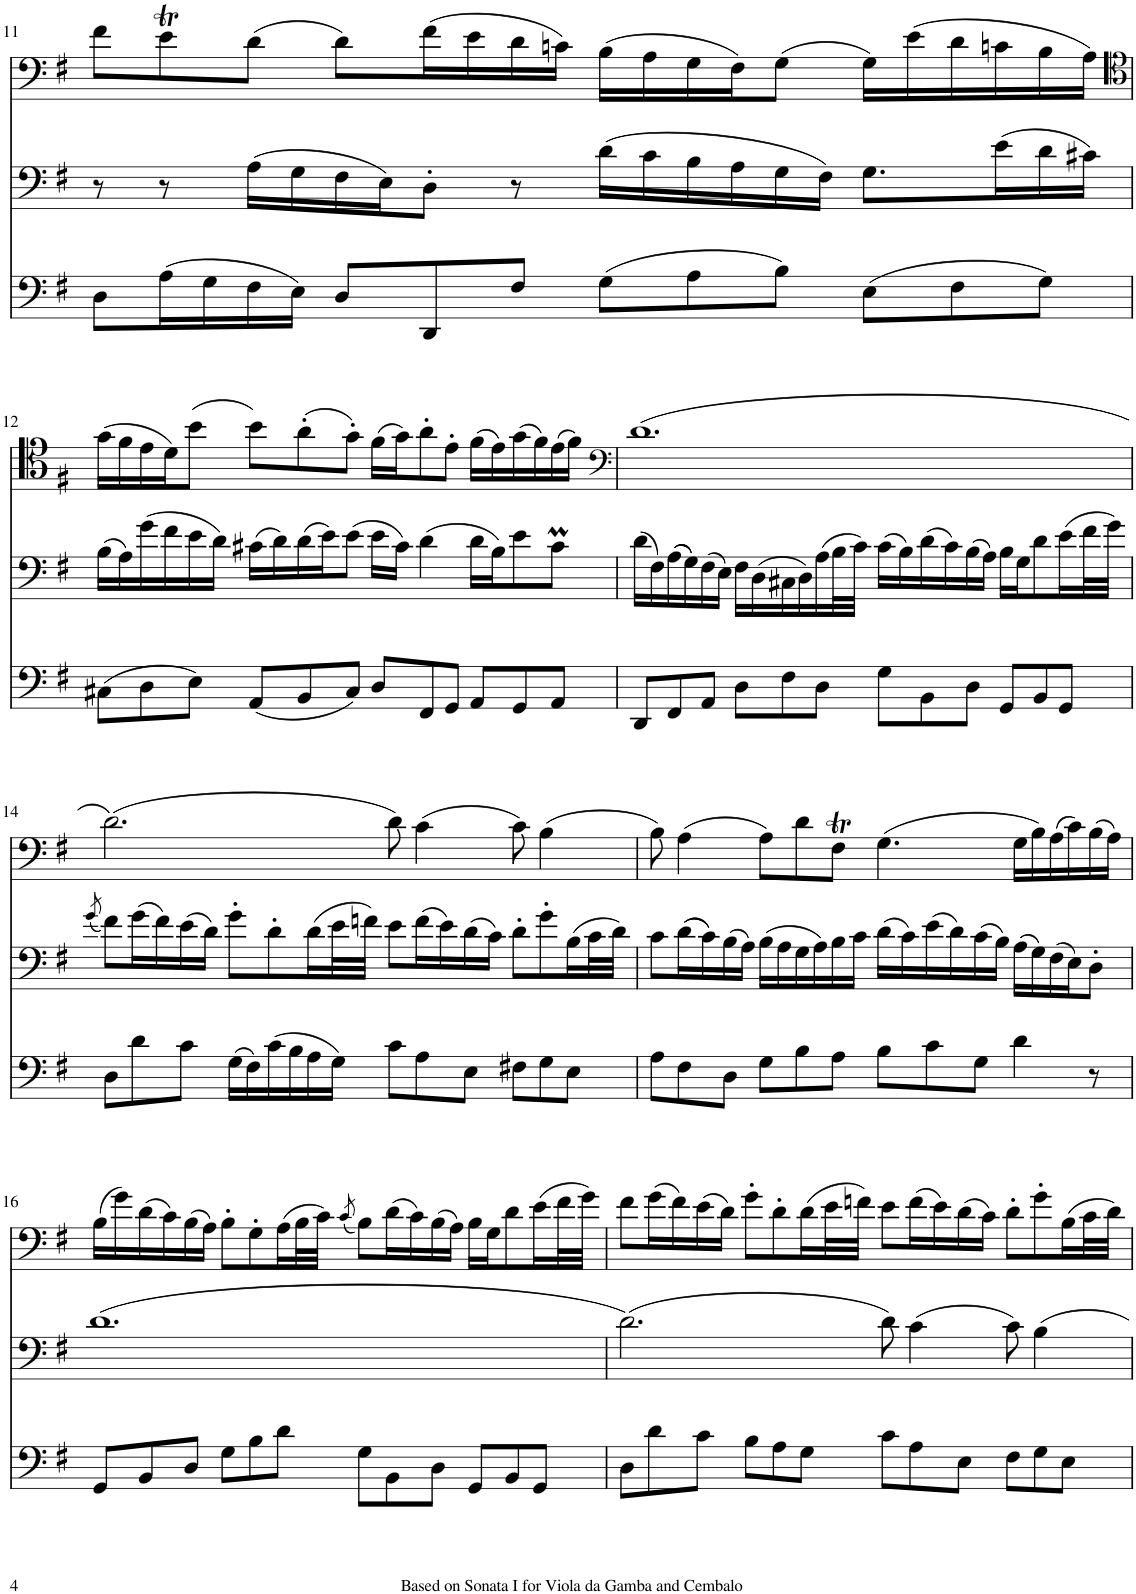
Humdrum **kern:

**kern	**kern	**kern
*part3	*part2	*part1
*staff3	*staff2	*staff1
*I"Cello 3	*I"Cello 2	*I"Cello 1
!!LO:PB:g=z
*clefF4	*clefF4	*clefF4
*k[f#]	*k[f#]	*k[f#]
*M12/8	*M12/8	*M12/8
=11	=11	=11
8D\L	8r	8f#\L
(16A\L	8r	8eT\
16G\	.	.
16F#\	(16A\LL	(8d\J
16E\JJ)	16G\	.
8D/L	16F#\	8d\L)
.	16E\J)	.
8DD/	8D'\J	(16f#\L
.	.	16e\
8F#/J	8r	16d\
.	.	16cn\JJ)
(8G\L	(16d\LL	(16B\LL
.	16c\	16A\
8A\	16B\	16G\
.	16A\	16F#\J)
8B\J)	16G\	(8G\J
.	16F#\JJ)	.
(8E\L	8.G\L	16G\LL)
.	.	(16e\
8F#\	.	16d\
.	(16e\L	16cn\
8G\J)	16d\	16B\
.	16c#X\JJ)	16A\JJ)
!!LO:LB:g=z
=12	=12	=12
*	*	*clefC4
(8C#X\L	(16B\LL	(16g\LL
.	16A\)	16f#\
8D\	(16g\	16e\
.	16f#\	16d\J)
8E\J)	16e\	(8b\J
.	16d\JJ)	.
(8AA/L	(16c#X\LL	8b\L)
.	16d\)	.
8BB/	(16d\	(8a'\
.	16e\J)	.
8C#/J)	(8e\J	8g'\J)
8D/L	16e\LL	(16f#\LL
.	16c#\JJ)	16g\J)
8FF#/	(4d\	8a'\
8GG/J	.	8e'\J
8AA/L	16d\LL	(16f#\LL
.	16B\J)	16e\)
8GG/	8e\	(16g\
.	.	16f#\)
8AA/J	8c#m\J	(16e\
.	.	16f#\JJ)
=13	=13	=13
*	*	*clefF4
8DD/L	(16d\LL	(1.d
.	16F#\)	.
8FF#/	((16A\	.
.	16G\))	.
8AA/J	(16F#\	.
.	16E\JJ)	.
8D\L	16F#\LL	.
.	(16D\	.
8F#\	16C#X\	.
.	16D\)	.
8D\J	(16A\	.
.	32B\L	.
.	32c\JJJ)	.
8G\L	(16c\LL	.
.	16B\)	.
8BB\	(16d\	.
.	16c\)	.
8D\J	(16B\	.
.	16A\JJ)	.
8GG/L	16B\LL	.
.	16G\J	.
8BB/	8d\	.
8GG/J	(16e\L	.
.	32f#\L	.
.	32g\JJJ)	.
!!LO:LB:g=z
=14	=14	=14
.	(8qg/	.
8D\L	8f#\L)	(2.d\)
8d\	(16g\L	.
.	16f#\)	.
8c\J	(16e\	.
.	16d\JJ)	.
(16G\LL	8g'\L	.
16F#\)	.	.
(16c\	8d'\	.
16B\	.	.
16A\	(16d\L	.
16G\JJ)	32e\L	.
.	32fn\JJJ)	.
8c\L	8e\L	8d\)
8A\	(16f\L	(4c\
.	16e\)	.
8E\J	(16d\	.
.	16c\JJ)	.
8F#X\L	8d'\L	8c\)
8G\	8g'\	(4B\
8E\J	(16B\L	.
.	32c\L	.
.	32d\JJJ)	.
=15	=15	=15
8A\L	8c\L	8B\)
8F#\	((16d\L	(4A\
.	16c\))	.
8D\J	(16B\	.
.	16A\JJ)	.
8G\L	(16B\LL	8A\L)
.	16A\	.
8B\	16G\	8d\
.	16A\)	.
8A\J	16B\	8F#t\J
.	16c\JJ	.
8B\L	(16d\LL	(4.G\
.	16c\)	.
8c\	(16e\	.
.	16d\)	.
8G\J	(16c\	.
.	16B\JJ)	.
4d\	(16A\LL	16G\LL
.	16G\)	16B\)
.	(16F#\	(16A\
.	16E\J)	16c\)
8r	8D'\J	(16B\
.	.	16A\JJ)
!!LO:LB:g=z
=16	=16	=16
8GG/L	(1.d	(16B\LL
.	.	16g\)
8BB/	.	(16d\
.	.	16c\)
8D/J	.	(16B\
.	.	16A\JJ)
8G\L	.	8B'\L
8B\	.	8G'\
8d\J	.	(16A\L
.	.	32B\L
.	.	32c\JJJ)
.	.	(8qc/
8G\L	.	8B\L)
8BB\	.	(16d\L
.	.	16c\)
8D\J	.	(16B\
.	.	16A\JJ)
8GG/L	.	16B\LL
.	.	16G\J
8BB/	.	8d\
8GG/J	.	(16e\L
.	.	32f#\L
.	.	32g\JJJ)
=17	=17	=17
8D\L	(2.d\)	8f#\L
8d\	.	(16g\L
.	.	16f#\)
8c\J	.	(16e\
.	.	16d\JJ)
8B\L	.	8g'\L
8A\	.	8d'\
8G\J	.	(16d\L
.	.	32e\L
.	.	32fn\JJJ)
8c\L	8d\)	8e\L
8A\	(4c\	(16f\L
.	.	16e\)
8E\J	.	(16d\
.	.	16c\JJ)
8F#\L	8c\)	8d'\L
8G\	4B\	8g'\
8E\J	.	(16B\L
.	.	32c\L
.	.	32d\JJJ)
=	=	=
*-	*-	*-
